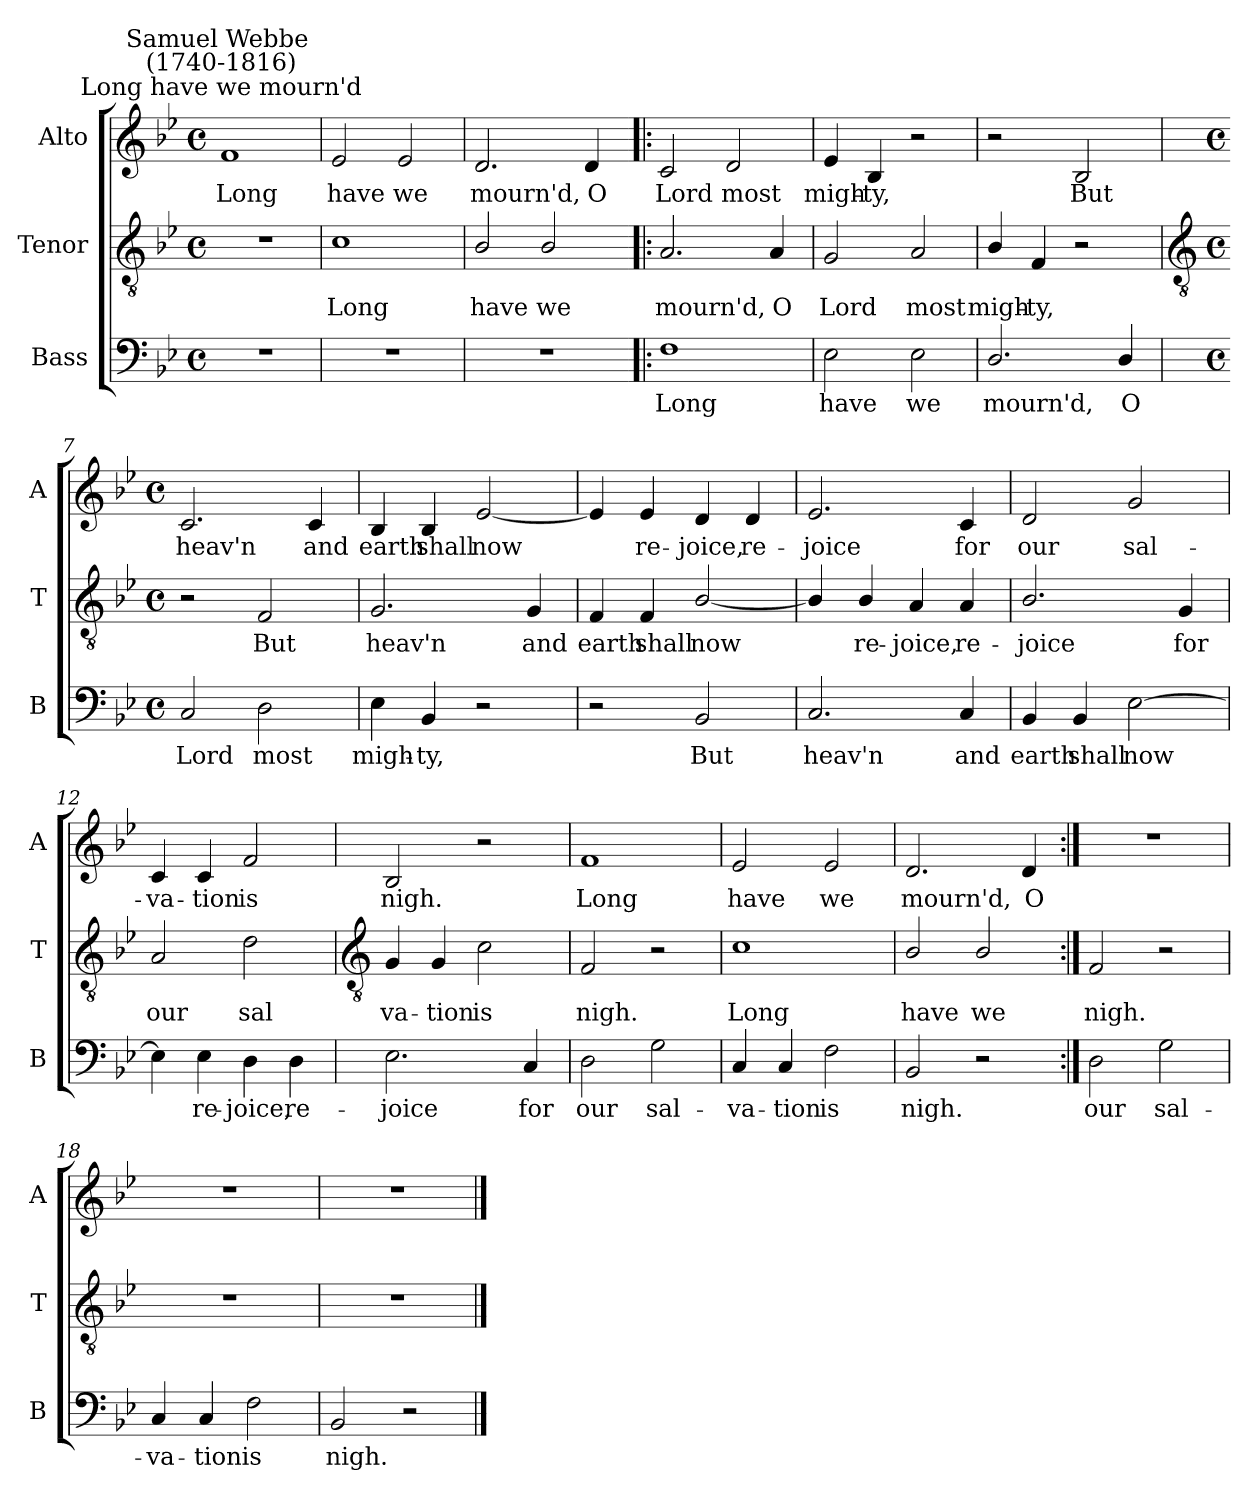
**kern	**text	**kern	**text	**kern	**text
*part3	*part3	*part2	*part2	*part1	*part1
*staff3	*staff3	*staff2	*staff2	*staff1	*staff1
*I"Bass	*	*I"Tenor	*	*I"Alto	*
*I'B	*	*I'T	*	*I'A	*
*clefF4	*	*clefGv2	*	*clefG2	*
*k[b-e-]	*	*k[b-e-]	*	*k[b-e-]	*
*B-:	*	*B-:	*	*B-:	*
*M4/4	*	*M4/4	*	*M4/4	*
*met(c)	*	*met(c)	*	*met(c)	*
=1	=1	=1	=1	=1	=1
!	!	!	!	!LO:TX:a:cj:t=Long have we mourn'd	!
!	!	!	!	!LO:TX:a:cj:t=Samuel Webbe \n(1740-1816)	!
!	!	!	!	!	!LO:LY:b
1r	.	1r	.	1f	Long
=2	=2	=2	=2	=2	=2
!	!	!	!LO:LY:b	!	!LO:LY:b
1r	.	1c	Long	2e-	have
!	!	!	!	!	!LO:LY:b
.	.	.	.	2e-	we
=3	=3	=3	=3	=3	=3
!	!	!	!LO:LY:b	!	!LO:LY:b
1r	.	2B-/	have	2.d	mourn'd,
!	!	!	!LO:LY:b	!	!
.	.	2B-/	we	.	.
!	!	!	!	!	!LO:LY:b
.	.	.	.	4d	O
=4!|:	=4!|:	=4!|:	=4!|:	=4!|:	=4!|:
!	!LO:LY:b	!	!LO:LY:b	!	!LO:LY:b
1F	Long	2.A	mourn'd,	2c	Lord
!	!	!	!	!	!LO:LY:b
.	.	.	.	2d	most
!	!	!	!LO:LY:b	!	!
.	.	4A	O	.	.
=5	=5	=5	=5	=5	=5
!	!LO:LY:b	!	!LO:LY:b	!	!LO:LY:b
2E-	have	2G	Lord	4e-	migh-
!	!	!	!	!	!LO:LY:b
.	.	.	.	4B-	-ty,
!	!LO:LY:b	!	!LO:LY:b	!	!
2E-	we	2A	most	2r	.
=6	=6	=6	=6	=6	=6
!	!LO:LY:b	!	!LO:LY:b	!	!
2.D/	mourn'd,	4B-/	migh-	2r	.
!	!	!	!LO:LY:b	!	!
.	.	4F	-ty,	.	.
!	!	!	!	!	!LO:LY:b
.	.	2r	.	2B-	But
!	!LO:LY:b	!	!	!	!
4D/	O	.	.	.	.
!!LO:LB:g=z
=7	=7	=7	=7	=7	=7
*	*	*clefGv2	*	*	*
*M4/4	*	*M4/4	*	*M4/4	*
*met(c)	*	*met(c)	*	*met(c)	*
!	!LO:LY:b	!	!	!	!LO:LY:b
2C	Lord	2r	.	2.c	heav'n
!	!LO:LY:b	!	!LO:LY:b	!	!
2D	most	2F	But	.	.
!	!	!	!	!	!LO:LY:b
.	.	.	.	4c	and
=8	=8	=8	=8	=8	=8
!	!LO:LY:b	!	!LO:LY:b	!	!LO:LY:b
4E-	migh-	2.G	heav'n	4B-	earth
!	!LO:LY:b	!	!	!	!LO:LY:b
4BB-	-ty,	.	.	4B-	shall
!	!	!	!	!	!LO:LY:b
2r	.	.	.	[2e-	now
!	!	!	!LO:LY:b	!	!
.	.	4G	and	.	.
=9	=9	=9	=9	=9	=9
!	!	!	!LO:LY:b	!	!
2r	.	4F	earth	4e-]	.
!	!	!	!LO:LY:b	!	!LO:LY:b
.	.	4F	shall	4e-	re-
!	!LO:LY:b	!	!LO:LY:b	!	!LO:LY:b
2BB-	But	[2B-/	now	4d	-joice,
!	!	!	!	!	!LO:LY:b
.	.	.	.	4d	re-
=10	=10	=10	=10	=10	=10
!	!LO:LY:b	!	!	!	!LO:LY:b
2.C	heav'n	4B-/]	.	2.e-	-joice
!	!	!	!LO:LY:b	!	!
.	.	4B-/	re-	.	.
!	!	!	!LO:LY:b	!	!
.	.	4A	-joice,	.	.
!	!LO:LY:b	!	!LO:LY:b	!	!LO:LY:b
4C	and	4A	re-	4c	for
=11	=11	=11	=11	=11	=11
!	!LO:LY:b	!	!LO:LY:b	!	!LO:LY:b
4BB-	earth	2.B-/	-joice	2d	our
!	!LO:LY:b	!	!	!	!
4BB-	shall	.	.	.	.
!	!LO:LY:b	!	!	!	!LO:LY:b
[2E-	now	.	.	2g	sal-
!	!	!	!LO:LY:b	!	!
.	.	4G	for	.	.
=12	=12	=12	=12	=12	=12
!	!	!	!LO:LY:b	!	!LO:LY:b
4E-]	.	2A	our	4c	-va-
!	!LO:LY:b	!	!	!	!LO:LY:b
4E-	re-	.	.	4c	-tion
!	!LO:LY:b	!	!LO:LY:b	!	!LO:LY:b
4D	-joice,	2d	sal	2f	is
!	!LO:LY:b	!	!	!	!
4D	re-	.	.	.	.
!!LO:LB:g=z
=13	=13	=13	=13	=13	=13
*	*	*clefGv2	*	*	*
!	!LO:LY:b	!	!LO:LY:b	!	!LO:LY:b
2.E-	-joice	4G	va-	2B-	nigh.
!	!	!	!LO:LY:b	!	!
.	.	4G	-tion	.	.
!	!	!	!LO:LY:b	!	!
.	.	2c	is	2r	.
!	!LO:LY:b	!	!	!	!
4C	for	.	.	.	.
=14	=14	=14	=14	=14	=14
!	!LO:LY:b	!	!LO:LY:b	!	!LO:LY:b
2D	our	2F	nigh.	1f	Long
!	!LO:LY:b	!	!	!	!
2G	sal-	2r	.	.	.
=15	=15	=15	=15	=15	=15
!	!LO:LY:b	!	!LO:LY:b	!	!LO:LY:b
4C	-va-	1c	Long	2e-	have
!	!LO:LY:b	!	!	!	!
4C	-tion	.	.	.	.
!	!LO:LY:b	!	!	!	!LO:LY:b
2F	is	.	.	2e-	we
=16	=16	=16	=16	=16	=16
!	!LO:LY:b	!	!LO:LY:b	!	!LO:LY:b
2BB-	nigh.	2B-/	have	2.d	mourn'd,
!	!	!	!LO:LY:b	!	!
2r	.	2B-/	we	.	.
!	!	!	!	!	!LO:LY:b
.	.	.	.	4d	O
=17:|!	=17:|!	=17:|!	=17:|!	=17:|!	=17:|!
!	!LO:LY:b	!	!LO:LY:b	!	!
2D	our	2F	nigh.	1r	.
!	!LO:LY:b	!	!	!	!
2G	sal-	2r	.	.	.
=18	=18	=18	=18	=18	=18
!	!LO:LY:b	!	!	!	!
4C	-va-	1r	.	1r	.
!	!LO:LY:b	!	!	!	!
4C	-tion	.	.	.	.
!	!LO:LY:b	!	!	!	!
2F	is	.	.	.	.
=19	=19	=19	=19	=19	=19
!	!LO:LY:b	!	!	!	!
2BB-	nigh.	1r	.	1r	.
2r	.	.	.	.	.
==	==	==	==	==	==
*-	*-	*-	*-	*-	*-
